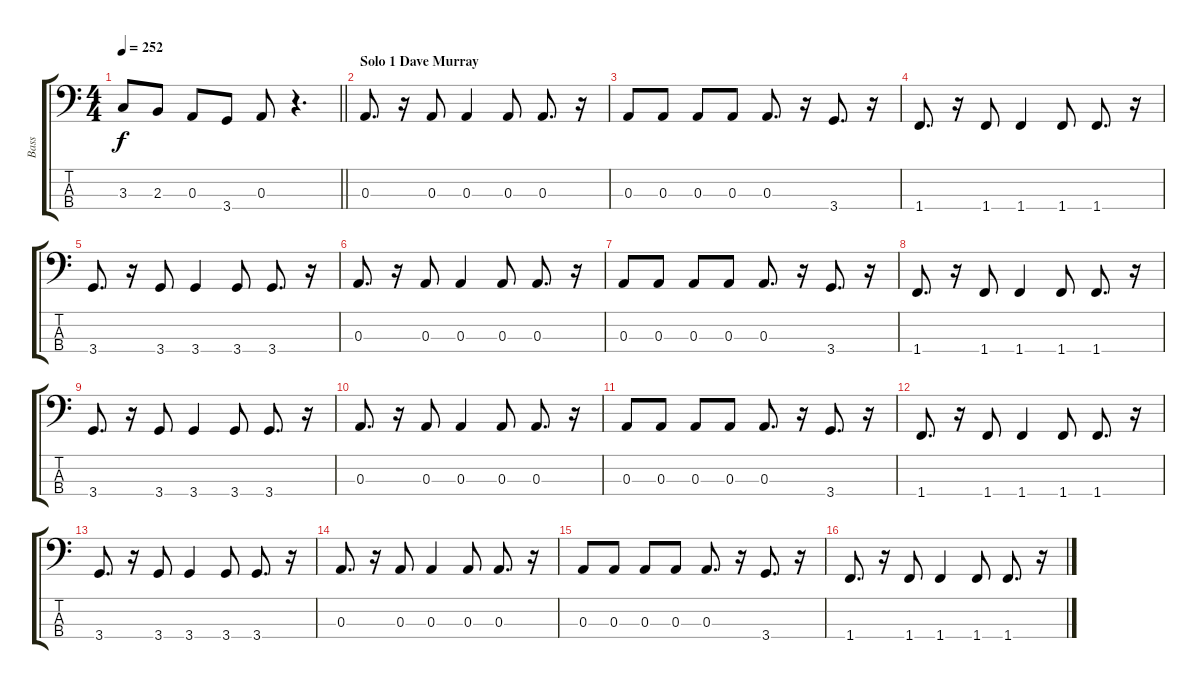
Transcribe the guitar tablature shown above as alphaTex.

\track ("Bass" "Bass") {instrument electricbassfinger}
\staff {score tabs}
\tuning (G2 D2 A1 E1) {hide}
\ts (4 4)
\tempo 252
\clef f4
\barLineRight lightlight
\ks c
3.3.8{dy f} 2.3.8 0.3.8 3.4.8 0.3.8 r.4{d} |
\section ("" "Solo 1 Dave Murray")
0.3.8{d} r.16 0.3.8 0.3.4 0.3.8 0.3.8{d} r.16 |
0.3.8 0.3.8 0.3.8 0.3.8 0.3.8{d} r.16 3.4.8{d} r.16 |
1.4.8{d} r.16 1.4.8 1.4.4 1.4.8 1.4.8{d} r.16 |
3.4.8{d} r.16 3.4.8 3.4.4 3.4.8 3.4.8{d} r.16 |
0.3.8{d} r.16 0.3.8 0.3.4 0.3.8 0.3.8{d} r.16 |
0.3.8 0.3.8 0.3.8 0.3.8 0.3.8{d} r.16 3.4.8{d} r.16 |
1.4.8{d} r.16 1.4.8 1.4.4 1.4.8 1.4.8{d} r.16 |
3.4.8{d} r.16 3.4.8 3.4.4 3.4.8 3.4.8{d} r.16 |
0.3.8{d} r.16 0.3.8 0.3.4 0.3.8 0.3.8{d} r.16 |
0.3.8 0.3.8 0.3.8 0.3.8 0.3.8{d} r.16 3.4.8{d} r.16 |
1.4.8{d} r.16 1.4.8 1.4.4 1.4.8 1.4.8{d} r.16 |
3.4.8{d} r.16 3.4.8 3.4.4 3.4.8 3.4.8{d} r.16 |
0.3.8{d} r.16 0.3.8 0.3.4 0.3.8 0.3.8{d} r.16 |
0.3.8 0.3.8 0.3.8 0.3.8 0.3.8{d} r.16 3.4.8{d} r.16 |
1.4.8{d} r.16 1.4.8 1.4.4 1.4.8 1.4.8{d} r.16
